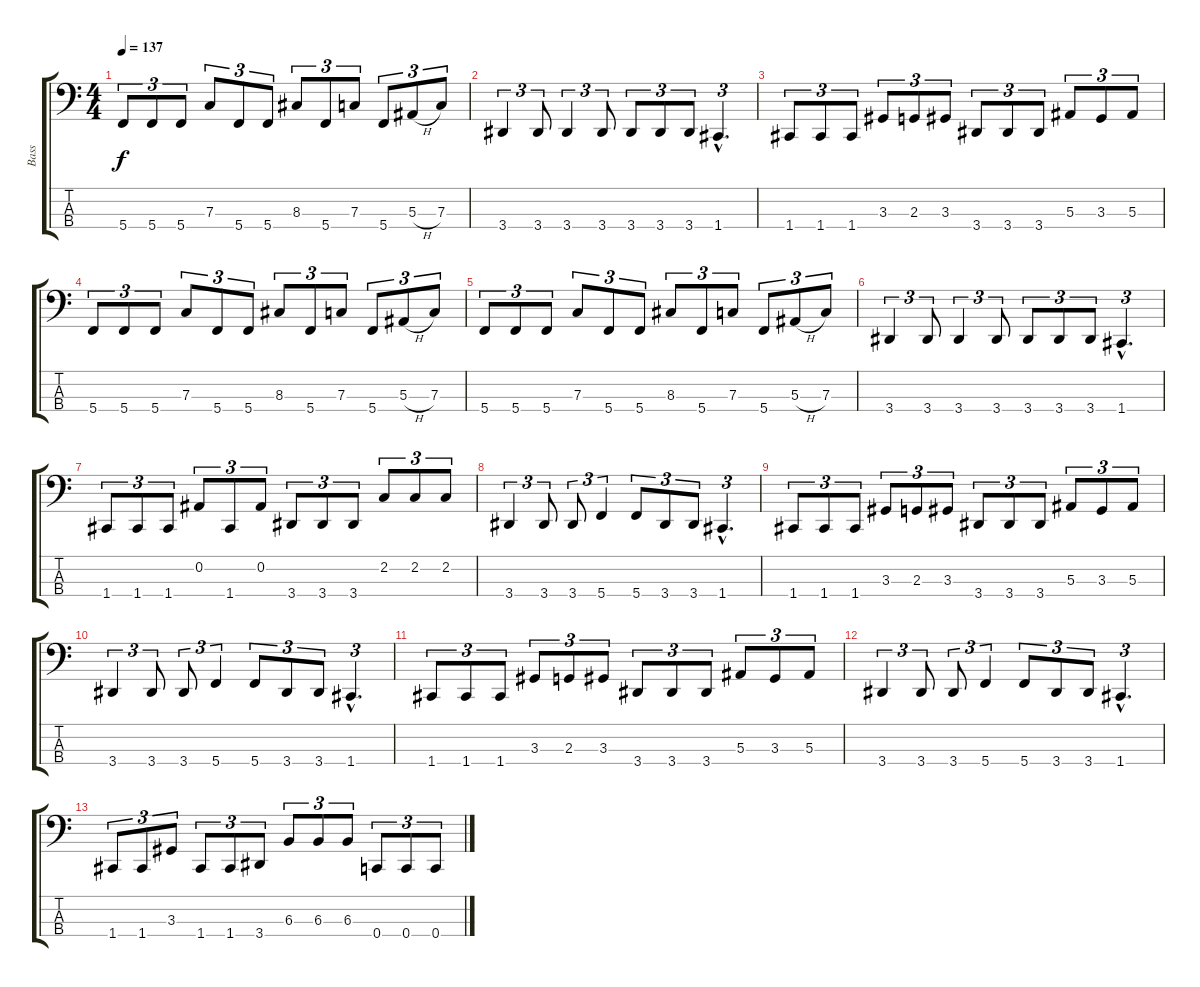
\track ("Bass" "Bass") {instrument electricbassfinger}
\staff {score tabs}
\tuning (Eb2 Bb1 F1 C1) {hide}
\ts (4 4)
\tempo 137
\clef f4
\ks c
5.4.8{tu (3 2) dy f} 5.4.8{tu (3 2)} 5.4.8{tu (3 2)} 7.3.8{tu (3 2)} 5.4.8{tu (3 2)} 5.4.8{tu (3 2)} 8.3.8{tu (3 2)} 5.4.8{tu (3 2)} 7.3.8{tu (3 2)} 5.4.8{tu (3 2)} 5.3{h}.8{tu (3 2)} 7.3.8{tu (3 2)} |
3.4.4{tu (3 2)} 3.4.8{tu (3 2)} 3.4.4{tu (3 2)} 3.4.8{tu (3 2)} 3.4.8{tu (3 2)} 3.4.8{tu (3 2)} 3.4.8{tu (3 2)} 1.4{hac}.4{d tu (3 2)} |
1.4.8{tu (3 2)} 1.4.8{tu (3 2)} 1.4.8{tu (3 2)} 3.3.8{tu (3 2)} 2.3.8{tu (3 2)} 3.3.8{tu (3 2)} 3.4.8{tu (3 2)} 3.4.8{tu (3 2)} 3.4.8{tu (3 2)} 5.3.8{tu (3 2)} 3.3.8{tu (3 2)} 5.3.8{tu (3 2)} |
5.4.8{tu (3 2)} 5.4.8{tu (3 2)} 5.4.8{tu (3 2)} 7.3.8{tu (3 2)} 5.4.8{tu (3 2)} 5.4.8{tu (3 2)} 8.3.8{tu (3 2)} 5.4.8{tu (3 2)} 7.3.8{tu (3 2)} 5.4.8{tu (3 2)} 5.3{h}.8{tu (3 2)} 7.3.8{tu (3 2)} |
5.4.8{tu (3 2)} 5.4.8{tu (3 2)} 5.4.8{tu (3 2)} 7.3.8{tu (3 2)} 5.4.8{tu (3 2)} 5.4.8{tu (3 2)} 8.3.8{tu (3 2)} 5.4.8{tu (3 2)} 7.3.8{tu (3 2)} 5.4.8{tu (3 2)} 5.3{h}.8{tu (3 2)} 7.3.8{tu (3 2)} |
3.4.4{tu (3 2)} 3.4.8{tu (3 2)} 3.4.4{tu (3 2)} 3.4.8{tu (3 2)} 3.4.8{tu (3 2)} 3.4.8{tu (3 2)} 3.4.8{tu (3 2)} 1.4{hac}.4{d tu (3 2)} |
1.4.8{tu (3 2)} 1.4.8{tu (3 2)} 1.4.8{tu (3 2)} 0.2.8{tu (3 2)} 1.4.8{tu (3 2)} 0.2.8{tu (3 2)} 3.4.8{tu (3 2)} 3.4.8{tu (3 2)} 3.4.8{tu (3 2)} 2.2.8{tu (3 2)} 2.2.8{tu (3 2)} 2.2.8{tu (3 2)} |
\section ("" "")
3.4.4{tu (3 2)} 3.4.8{tu (3 2)} 3.4.8{tu (3 2)} 5.4.4{tu (3 2)} 5.4.8{tu (3 2)} 3.4.8{tu (3 2)} 3.4.8{tu (3 2)} 1.4{hac}.4{d tu (3 2)} |
1.4.8{tu (3 2)} 1.4.8{tu (3 2)} 1.4.8{tu (3 2)} 3.3.8{tu (3 2)} 2.3.8{tu (3 2)} 3.3.8{tu (3 2)} 3.4.8{tu (3 2)} 3.4.8{tu (3 2)} 3.4.8{tu (3 2)} 5.3.8{tu (3 2)} 3.3.8{tu (3 2)} 5.3.8{tu (3 2)} |
3.4.4{tu (3 2)} 3.4.8{tu (3 2)} 3.4.8{tu (3 2)} 5.4.4{tu (3 2)} 5.4.8{tu (3 2)} 3.4.8{tu (3 2)} 3.4.8{tu (3 2)} 1.4{hac}.4{d tu (3 2)} |
1.4.8{tu (3 2)} 1.4.8{tu (3 2)} 1.4.8{tu (3 2)} 3.3.8{tu (3 2)} 2.3.8{tu (3 2)} 3.3.8{tu (3 2)} 3.4.8{tu (3 2)} 3.4.8{tu (3 2)} 3.4.8{tu (3 2)} 5.3.8{tu (3 2)} 3.3.8{tu (3 2)} 5.3.8{tu (3 2)} |
3.4.4{tu (3 2)} 3.4.8{tu (3 2)} 3.4.8{tu (3 2)} 5.4.4{tu (3 2)} 5.4.8{tu (3 2)} 3.4.8{tu (3 2)} 3.4.8{tu (3 2)} 1.4{hac}.4{d tu (3 2)} |
1.4.8{tu (3 2)} 1.4.8{tu (3 2)} 3.3.8{tu (3 2)} 1.4.8{tu (3 2)} 1.4.8{tu (3 2)} 3.4.8{tu (3 2)} 6.3.8{tu (3 2)} 6.3.8{tu (3 2)} 6.3.8{tu (3 2)} 0.4.8{tu (3 2)} 0.4.8{tu (3 2)} 0.4.8{tu (3 2)}
